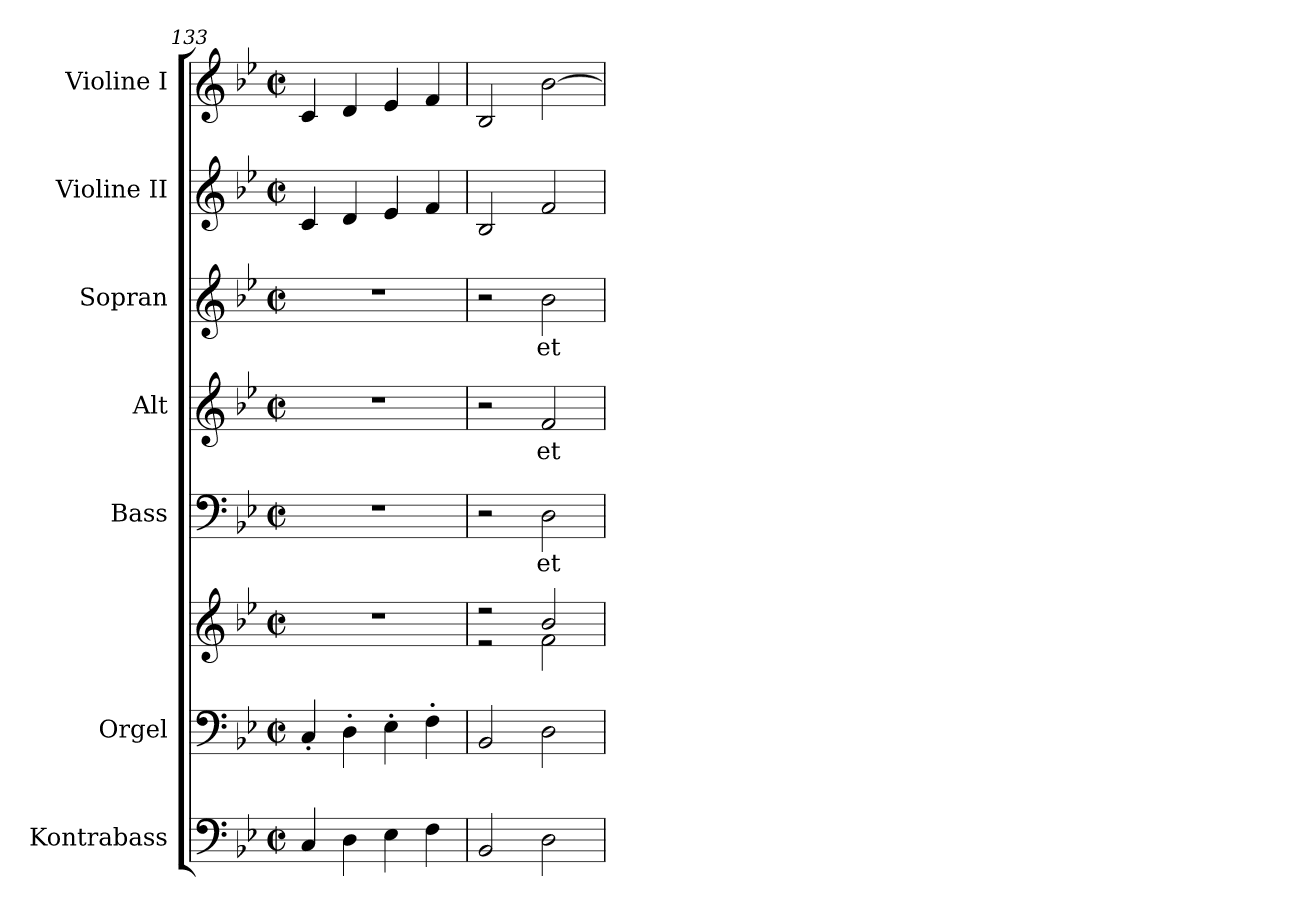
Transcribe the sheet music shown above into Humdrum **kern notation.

**kern	**kern	**kern	**kern	**text	**kern	**text	**kern	**text	**kern	**kern
*part7	*part6	*part6	*part5	*part5	*part4	*part4	*part3	*part3	*part2	*part1
*staff8	*staff7	*staff6	*staff5	*staff5	*staff4	*staff4	*staff3	*staff3	*staff2	*staff1
*I"Kontrabass	*I"Orgel	*	*I"Bass	*	*I"Alt	*	*I"Sopran	*	*I"Violine II	*I"Violine I
*I'Kb.	*I'Org.	*	*I'B	*	*I'A	*	*I'S	*	*I'Vl. II	*I'Vl. I
*clefF4	*clefF4	*clefG2	*clefF4	*	*clefG2	*	*clefG2	*	*clefG2	*clefG2
*ITrd7c12	*	*	*	*	*	*	*	*	*	*
*k[b-e-]	*k[b-e-]	*k[b-e-]	*k[b-e-]	*	*k[b-e-]	*	*k[b-e-]	*	*k[b-e-]	*k[b-e-]
*B-:	*B-:	*B-:	*B-:	*	*B-:	*	*B-:	*	*B-:	*B-:
*M2/2	*M2/2	*M2/2	*M2/2	*	*M2/2	*	*M2/2	*	*M2/2	*M2/2
*met(c|)	*met(c|)	*met(c|)	*met(c|)	*	*met(c|)	*	*met(c|)	*	*met(c|)	*met(c|)
=133	=133	=133	=133	=133	=133	=133	=133	=133	=133	=133
4CC/	4C'</	1r	1r	.	1r	.	1r	.	4c/	4c/
4DD\	4D'>\	.	.	.	.	.	.	.	4d/	4d/
4EE-\	4E-'>\	.	.	.	.	.	.	.	4e-/	4e-/
4FF\	4F'>\	.	.	.	.	.	.	.	4f/	4f/
=134	=134	=134	=134	=134	=134	=134	=134	=134	=134	=134
*	*	*^	*	*	*	*	*	*	*	*
2BBB-/	2BB-/	2r	2r	2r	.	2r	.	2r	.	2B-/	2B-/
!	!	!	!	!	!LO:LY:b	!	!LO:LY:b	!	!LO:LY:b	!	!
2DD\	2D\	2b-/	2f\	2D\	et	2f/	et	2b-\	et	2f/	[2b-\
*	*	*v	*v	*	*	*	*	*	*	*	*
=	=	=	=	=	=	=	=	=	=	=
*-	*-	*-	*-	*-	*-	*-	*-	*-	*-	*-
